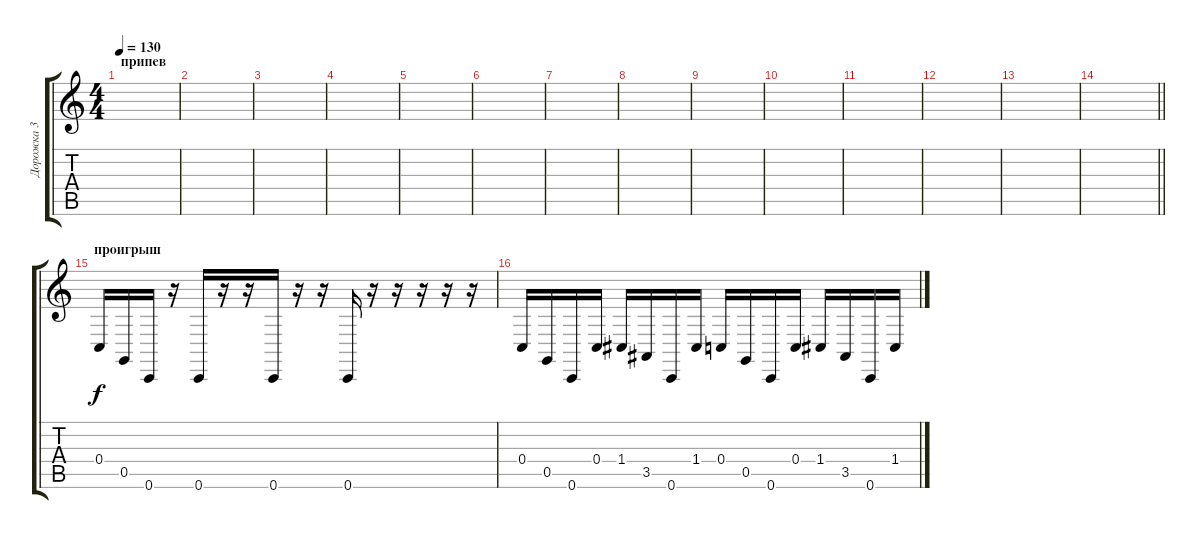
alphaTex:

\track ("Дорожка 3" "Дорожка 3") {instrument lead2sawtooth}
\staff {score tabs}
\tuning (D4 A3 F3 C3 G2 C2) {hide}
\ts (4 4)
\section ("" "припев")
\tempo 130
\clef g2
\ks c
|
|
|
|
|
|
|
|
|
|
|
|
|
\barLineRight lightlight
|
\section ("" "проигрыш")
0.4.16 0.5.16 0.6.16 r.16 0.6.16 r.16 r.16 0.6.16 r.16 r.16 0.6.16 r.16 r.16 r.16 r.16 r.16 |
0.4.16 0.5.16 0.6.16 0.4.16 1.4.16 3.5.16 0.6.16 1.4.16 0.4.16 0.5.16 0.6.16 0.4.16 1.4.16 3.5.16 0.6.16 1.4.16
